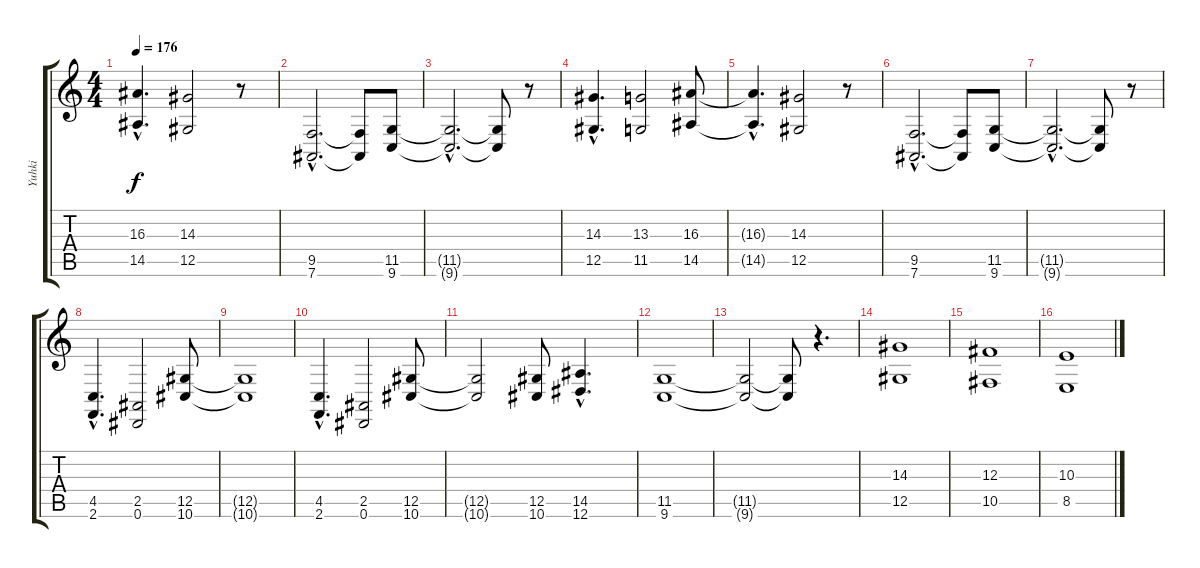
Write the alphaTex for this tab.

\track ("Yuhki" "Yuhki") {instrument harpsichord}
\staff {score tabs}
\tuning (Eb4 Bb3 Gb3 Db3 Ab2 Eb2) {hide}
\ts (4 4)
\tempo 176
\clef g2
\ks c
(16.3{hac t} 14.5{hac t}).4{d dy f} (14.3 12.5).2 r.8 |
(9.5{hac} 7.6{hac}).2{d} (9.5{t} 7.6{t}).8 (11.5 9.6).8 |
(11.5{hac t} 9.6{hac t}).2{d} (11.5{t} 9.6{t}).8 r.8 |
(14.3{hac} 12.5{hac}).4{d} (13.3 11.5).2 (16.3 14.5).8 |
(16.3{hac t} 14.5{hac t}).4{d} (14.3 12.5).2 r.8 |
(9.5{hac} 7.6{hac}).2{d} (9.5{t} 7.6{t}).8 (11.5 9.6).8 |
(11.5{hac t} 9.6{hac t}).2{d} (11.5{t} 9.6{t}).8 r.8 |
(4.5{hac} 2.6{hac}).4{d} (2.5 0.6).2 (12.5 10.6).8 |
(12.5{t} 10.6{t}).1 |
(4.5{hac} 2.6{hac}).4{d} (2.5 0.6).2 (12.5 10.6).8 |
(12.5{t} 10.6{t}).2 (12.5 10.6).8 (14.5{hac} 12.6{hac}).4{d} |
(11.5 9.6).1 |
(11.5{t} 9.6{t}).2 (11.5{t} 9.6{t}).8 r.4{d} |
(14.3 12.5).1 |
(12.3 10.5).1 |
(10.3 8.5).1
